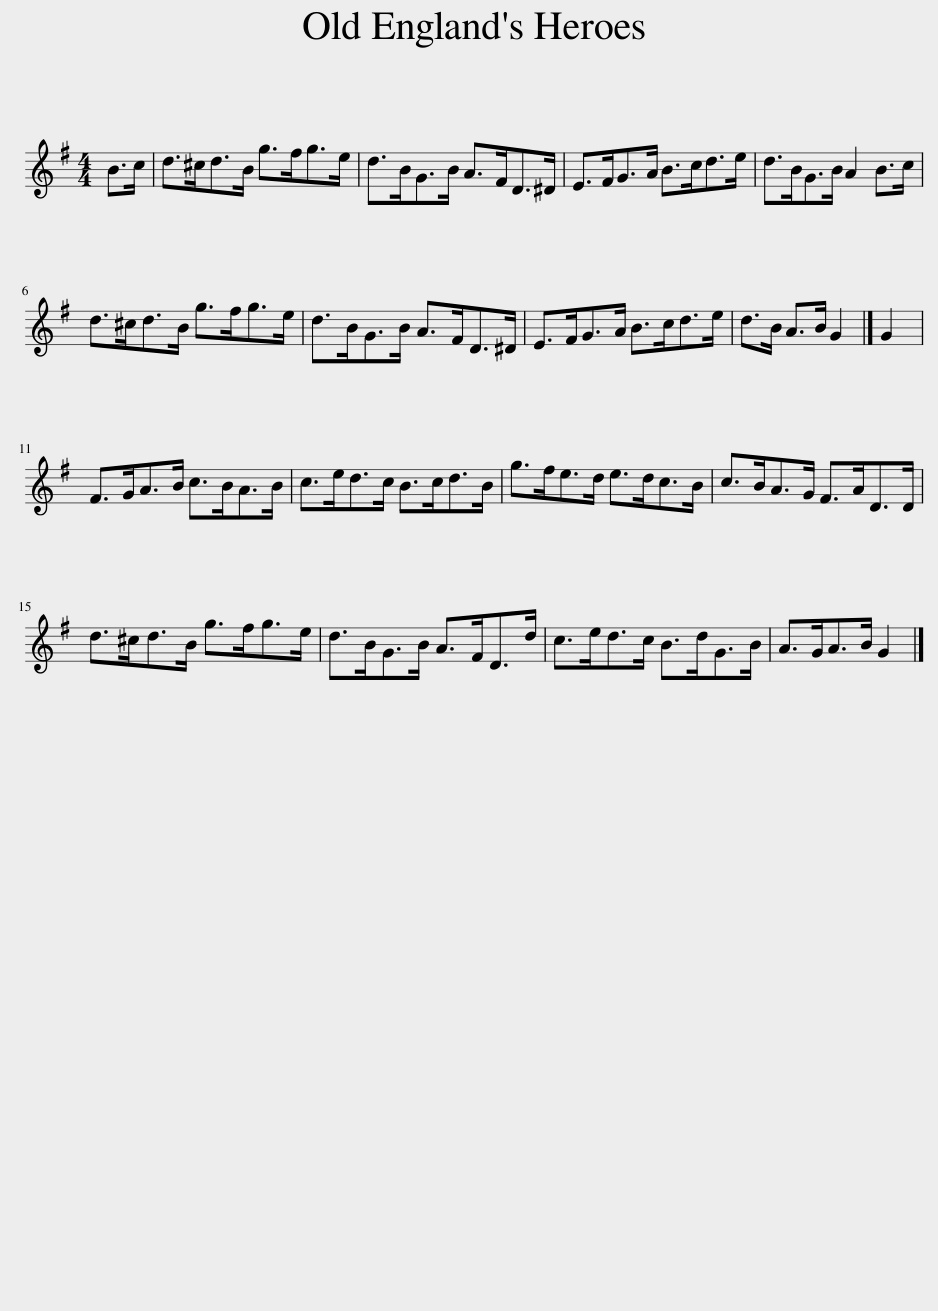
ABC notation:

X:1
L:1/8
M:4/4
I:linebreak $
K:G
V:1 treble
V:1
 B>c | d>^cd>B g>fg>e | d>BG>B A>FD>^D | E>FG>A B>cd>e | d>BG>B A2 B>c |$ %5
 d>^cd>B g>fg>e | d>BG>B A>FD>^D | E>FG>A B>cd>e | d>B A>B G2 |] G2 |$ %10
 F>GA>B c>BA>B | c>ed>c B>cd>B | g>fe>d e>dc>B | c>BA>G F>AD>D |$ d>^cd>B g>fg>e | %15
 d>BG>B A>FD>d | c>ed>c B>dG>B | A>GA>B G2 |] %18
